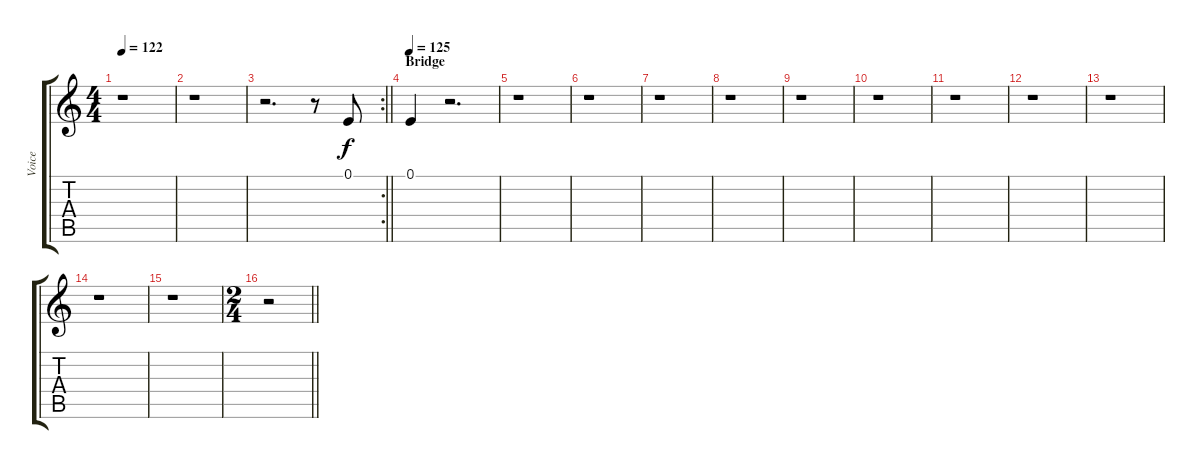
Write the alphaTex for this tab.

\track ("Voice" "Voice") {instrument bassoon}
\staff {score tabs}
\tuning (E4 B3 G3 D3 A2 E2) {hide}
\ts (4 4)
\tempo 122
\clef g2
\ks c
r.1{dy f} |
r.1 |
\rc 2
\barLineRight lightlight
r.2{d} r.8 0.1.8 |
\section ("" "Bridge")
\tempo 125
0.1.4 r.2{d} |
r.1 |
r.1 |
r.1 |
r.1 |
r.1 |
r.1 |
r.1 |
r.1 |
r.1 |
r.1 |
r.1 |
\ts (2 4)
\barLineRight lightlight
r.2
